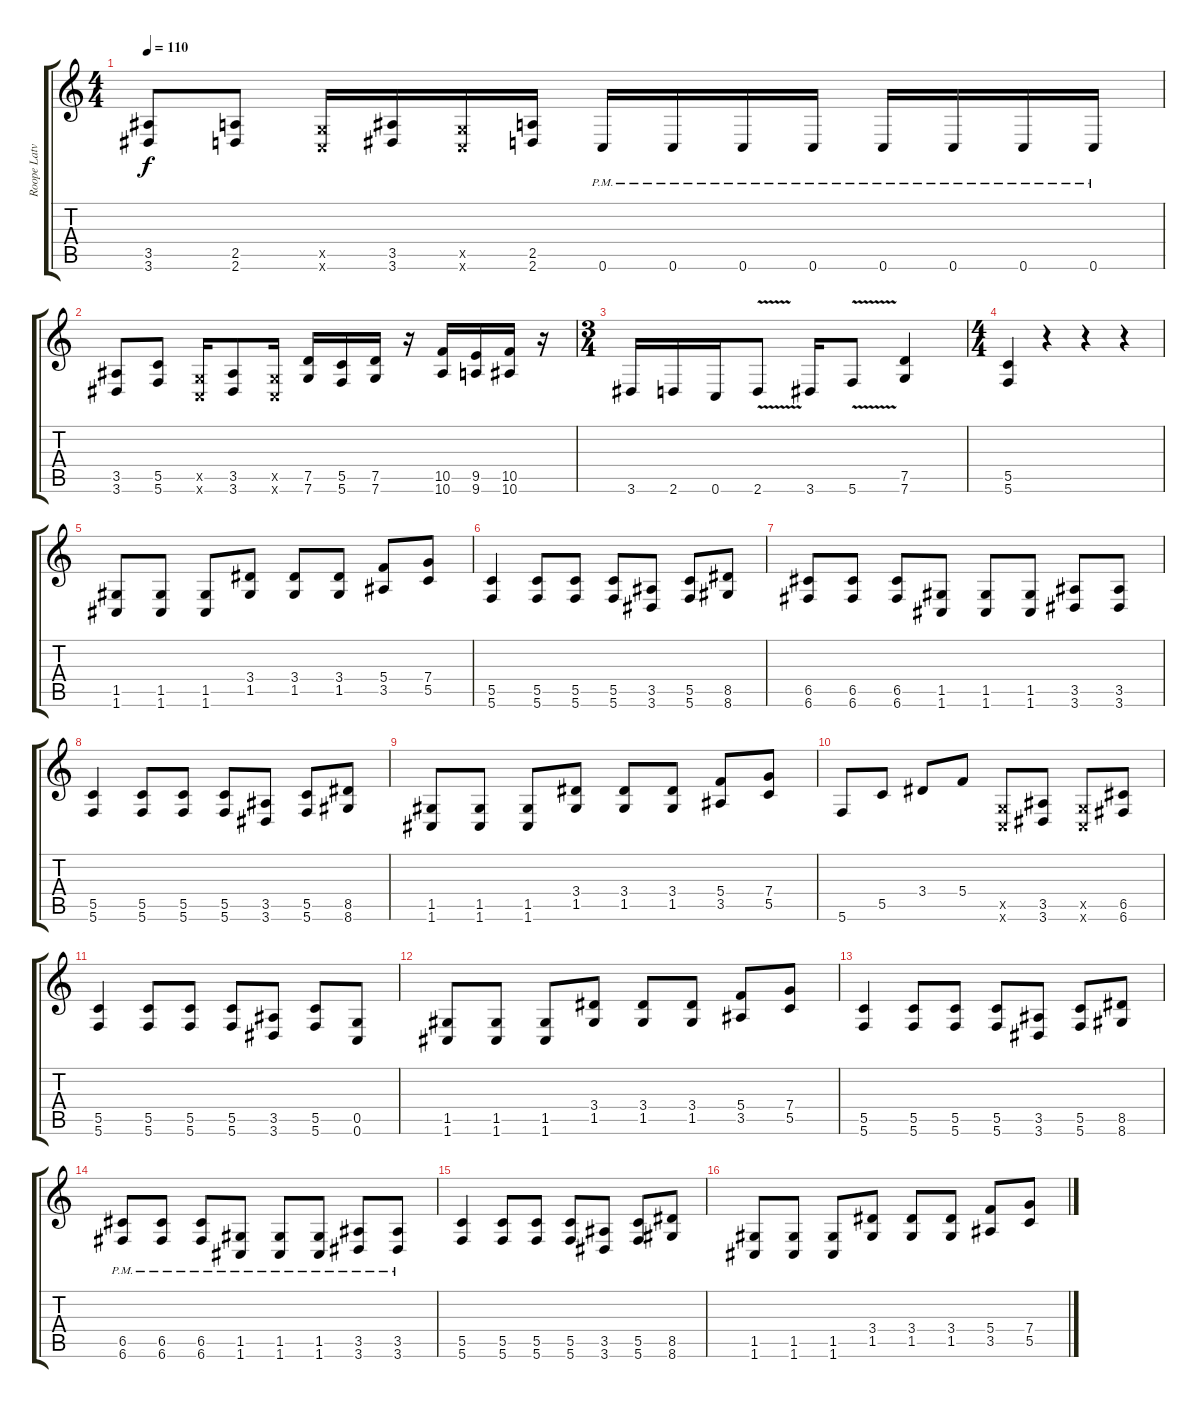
\track ("Roope Latvala - Rhythm Guitar" "Roope Latv") {instrument distortionguitar}
\staff {score tabs}
\tuning (D4 A3 F3 C3 G2 C2) {hide}
\ts (4 4)
\tempo 110
\clef g2
\ks c
(3.5 3.6).8{dy f} (2.5 2.6).8 (0.5{x} 0.6{x}).16 (3.5 3.6).16 (0.5{x} 0.6{x}).16 (2.5 2.6).16 0.6{pm}.16 0.6{pm}.16 0.6{pm}.16 0.6{pm}.16 0.6{pm}.16 0.6{pm}.16 0.6{pm}.16 0.6{pm}.16 |
(3.5 3.6).8 (5.5 5.6).8 (0.5{x} 0.6{x}).16 (3.5 3.6).8 (0.5{x} 0.6{x}).16 (7.5 7.6).16 (5.5 5.6).16 (7.5 7.6).16 r.16 (10.5 10.6).16 (9.5 9.6).16 (10.5 10.6).16 r.16 |
\ts (3 4)
3.6.16 2.6.16 0.6.16 2.6{v}.8 3.6.16 5.6{v}.8 (7.5 7.6).4 |
\ts (4 4)
(5.5 5.6).4 r.4 r.4 r.4 |
(1.5 1.6).8 (1.5 1.6).8 (1.5 1.6).8 (3.4 1.5).8 (3.4 1.5).8 (3.4 1.5).8 (5.4 3.5).8 (7.4 5.5).8 |
(5.5 5.6).4 (5.5 5.6).8 (5.5 5.6).8 (5.5 5.6).8 (3.5 3.6).8 (5.5 5.6).8 (8.5 8.6).8 |
(6.5 6.6).8 (6.5 6.6).8 (6.5 6.6).8 (1.5 1.6).8 (1.5 1.6).8 (1.5 1.6).8 (3.5 3.6).8 (3.5 3.6).8 |
(5.5 5.6).4 (5.5 5.6).8 (5.5 5.6).8 (5.5 5.6).8 (3.5 3.6).8 (5.5 5.6).8 (8.5 8.6).8 |
(1.5 1.6).8 (1.5 1.6).8 (1.5 1.6).8 (3.4 1.5).8 (3.4 1.5).8 (3.4 1.5).8 (5.4 3.5).8 (7.4 5.5).8 |
5.6.8 5.5.8 3.4.8 5.4.8 (0.5{x} 0.6{x}).8 (3.5 3.6).8 (0.5{x} 0.6{x}).8 (6.5 6.6).8 |
(5.5 5.6).4 (5.5 5.6).8 (5.5 5.6).8 (5.5 5.6).8 (3.5 3.6).8 (5.5 5.6).8 (0.5 0.6).8 |
(1.5 1.6).8 (1.5 1.6).8 (1.5 1.6).8 (3.4 1.5).8 (3.4 1.5).8 (3.4 1.5).8 (5.4 3.5).8 (7.4 5.5).8 |
(5.5 5.6).4 (5.5 5.6).8 (5.5 5.6).8 (5.5 5.6).8 (3.5 3.6).8 (5.5 5.6).8 (8.5 8.6).8 |
(6.5{pm} 6.6{pm}).8 (6.5{pm} 6.6{pm}).8 (6.5{pm} 6.6{pm}).8 (1.5{pm} 1.6{pm}).8 (1.5{pm} 1.6{pm}).8 (1.5{pm} 1.6{pm}).8 (3.5{pm} 3.6{pm}).8 (3.5{pm} 3.6{pm}).8 |
(5.5 5.6).4 (5.5 5.6).8 (5.5 5.6).8 (5.5 5.6).8 (3.5 3.6).8 (5.5 5.6).8 (8.5 8.6).8 |
(1.5 1.6).8 (1.5 1.6).8 (1.5 1.6).8 (3.4 1.5).8 (3.4 1.5).8 (3.4 1.5).8 (5.4 3.5).8 (7.4 5.5).8
